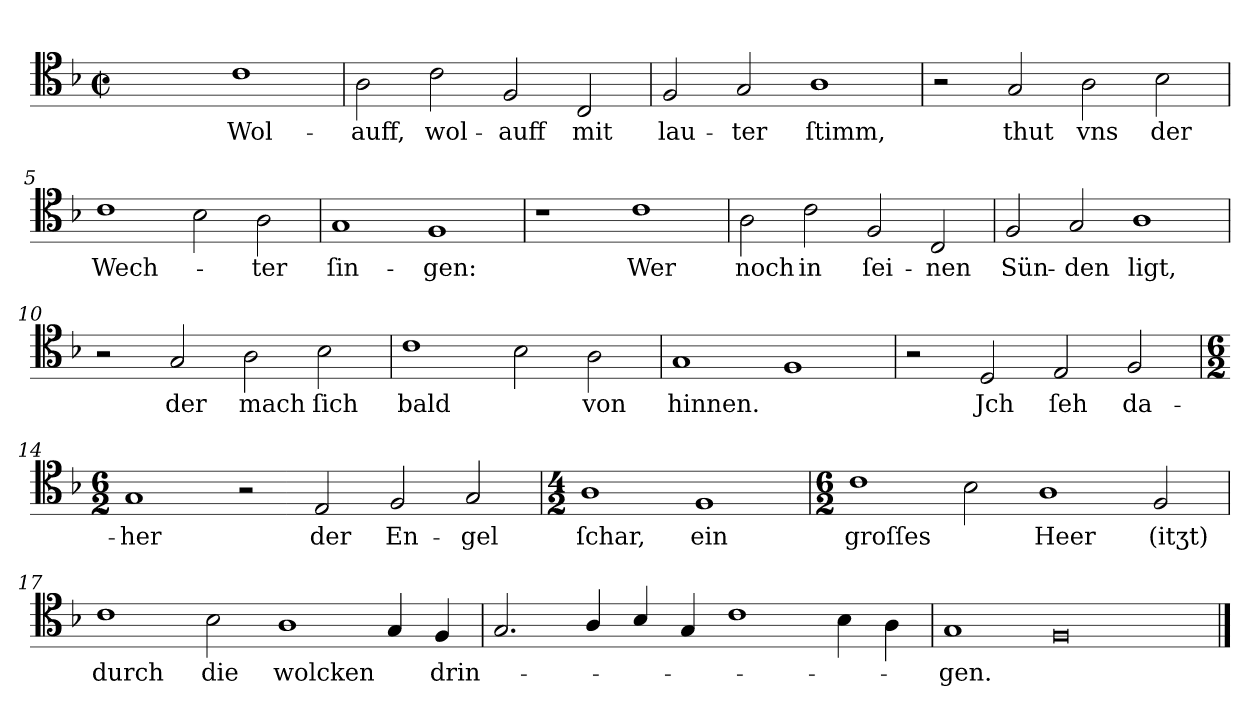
**kern	**text
*part1	*part1
*staff1	*staff1
*clefC4	*
*k[b-]	*
*F:	*
*M4/2	*
*met(c|)	*
=1	=1
1ryy	.
1c	Wol-
=2	=2
2A	-auff,
2c	wol-
2F	-auff
2C	mit
=3	=3
2F	lau-
2G	-ter
1A	ſtimm,
=4	=4
2r	.
2G	thut
2A	vns
2B-	der
=5	=5
1c	Wech-
2B-	.
2A	-ter
=6	=6
1G	ſin-
1F	-gen:
=7	=7
1r	.
1c	Wer
=8	=8
2A	noch
2c	in
2F	ſei-
2C	-nen
=9	=9
2F	Sün-
2G	-den
1A	ligt,
=10	=10
2r	.
2G	der
2A	mach
2B-	ſich
=11	=11
1c	bald
2B-	.
2A	von
=12	=12
1G	hinnen.
1F	.
=13	=13
2r	.
2D	Jch
2E	ſeh
2F	da-
=14	=14
*M6/2	*
1G	-her
2r	.
2E	der
2F	En-
2G	-gel
=15	=15
*M4/2	*
1A	ſchar,
1F	ein
=16	=16
*M6/2	*
1c	groſſes
2B-	.
1A	Heer
2F	(itʒt)
=17	=17
1c	durch
2B-	die
1A	wolcken
4G	.
4F	drin-
=18	=18
2.G	.
4A/	.
4B-/	.
4G/	.
1c	.
4B-	.
4A	.
=19	=19
1G	-gen.
0F/	.
==	==
*-	*-
